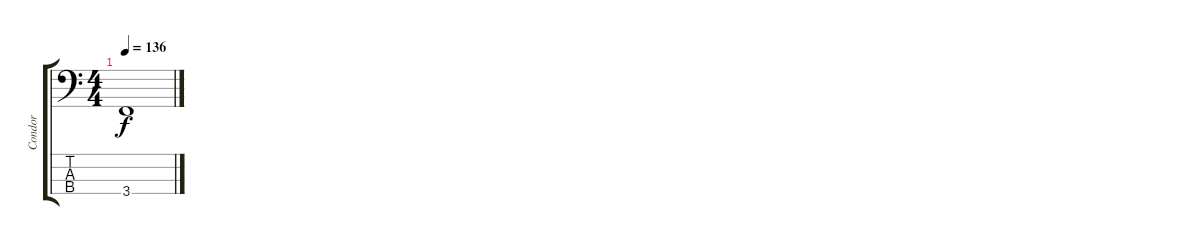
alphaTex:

\track ("Condor" "Condor") {instrument electricbassfinger}
\staff {score tabs}
\tuning (G2 D2 A1 D1) {hide}
\ts (4 4)
\tempo 136
\clef f4
\ks c
3.4.1{dy f}
